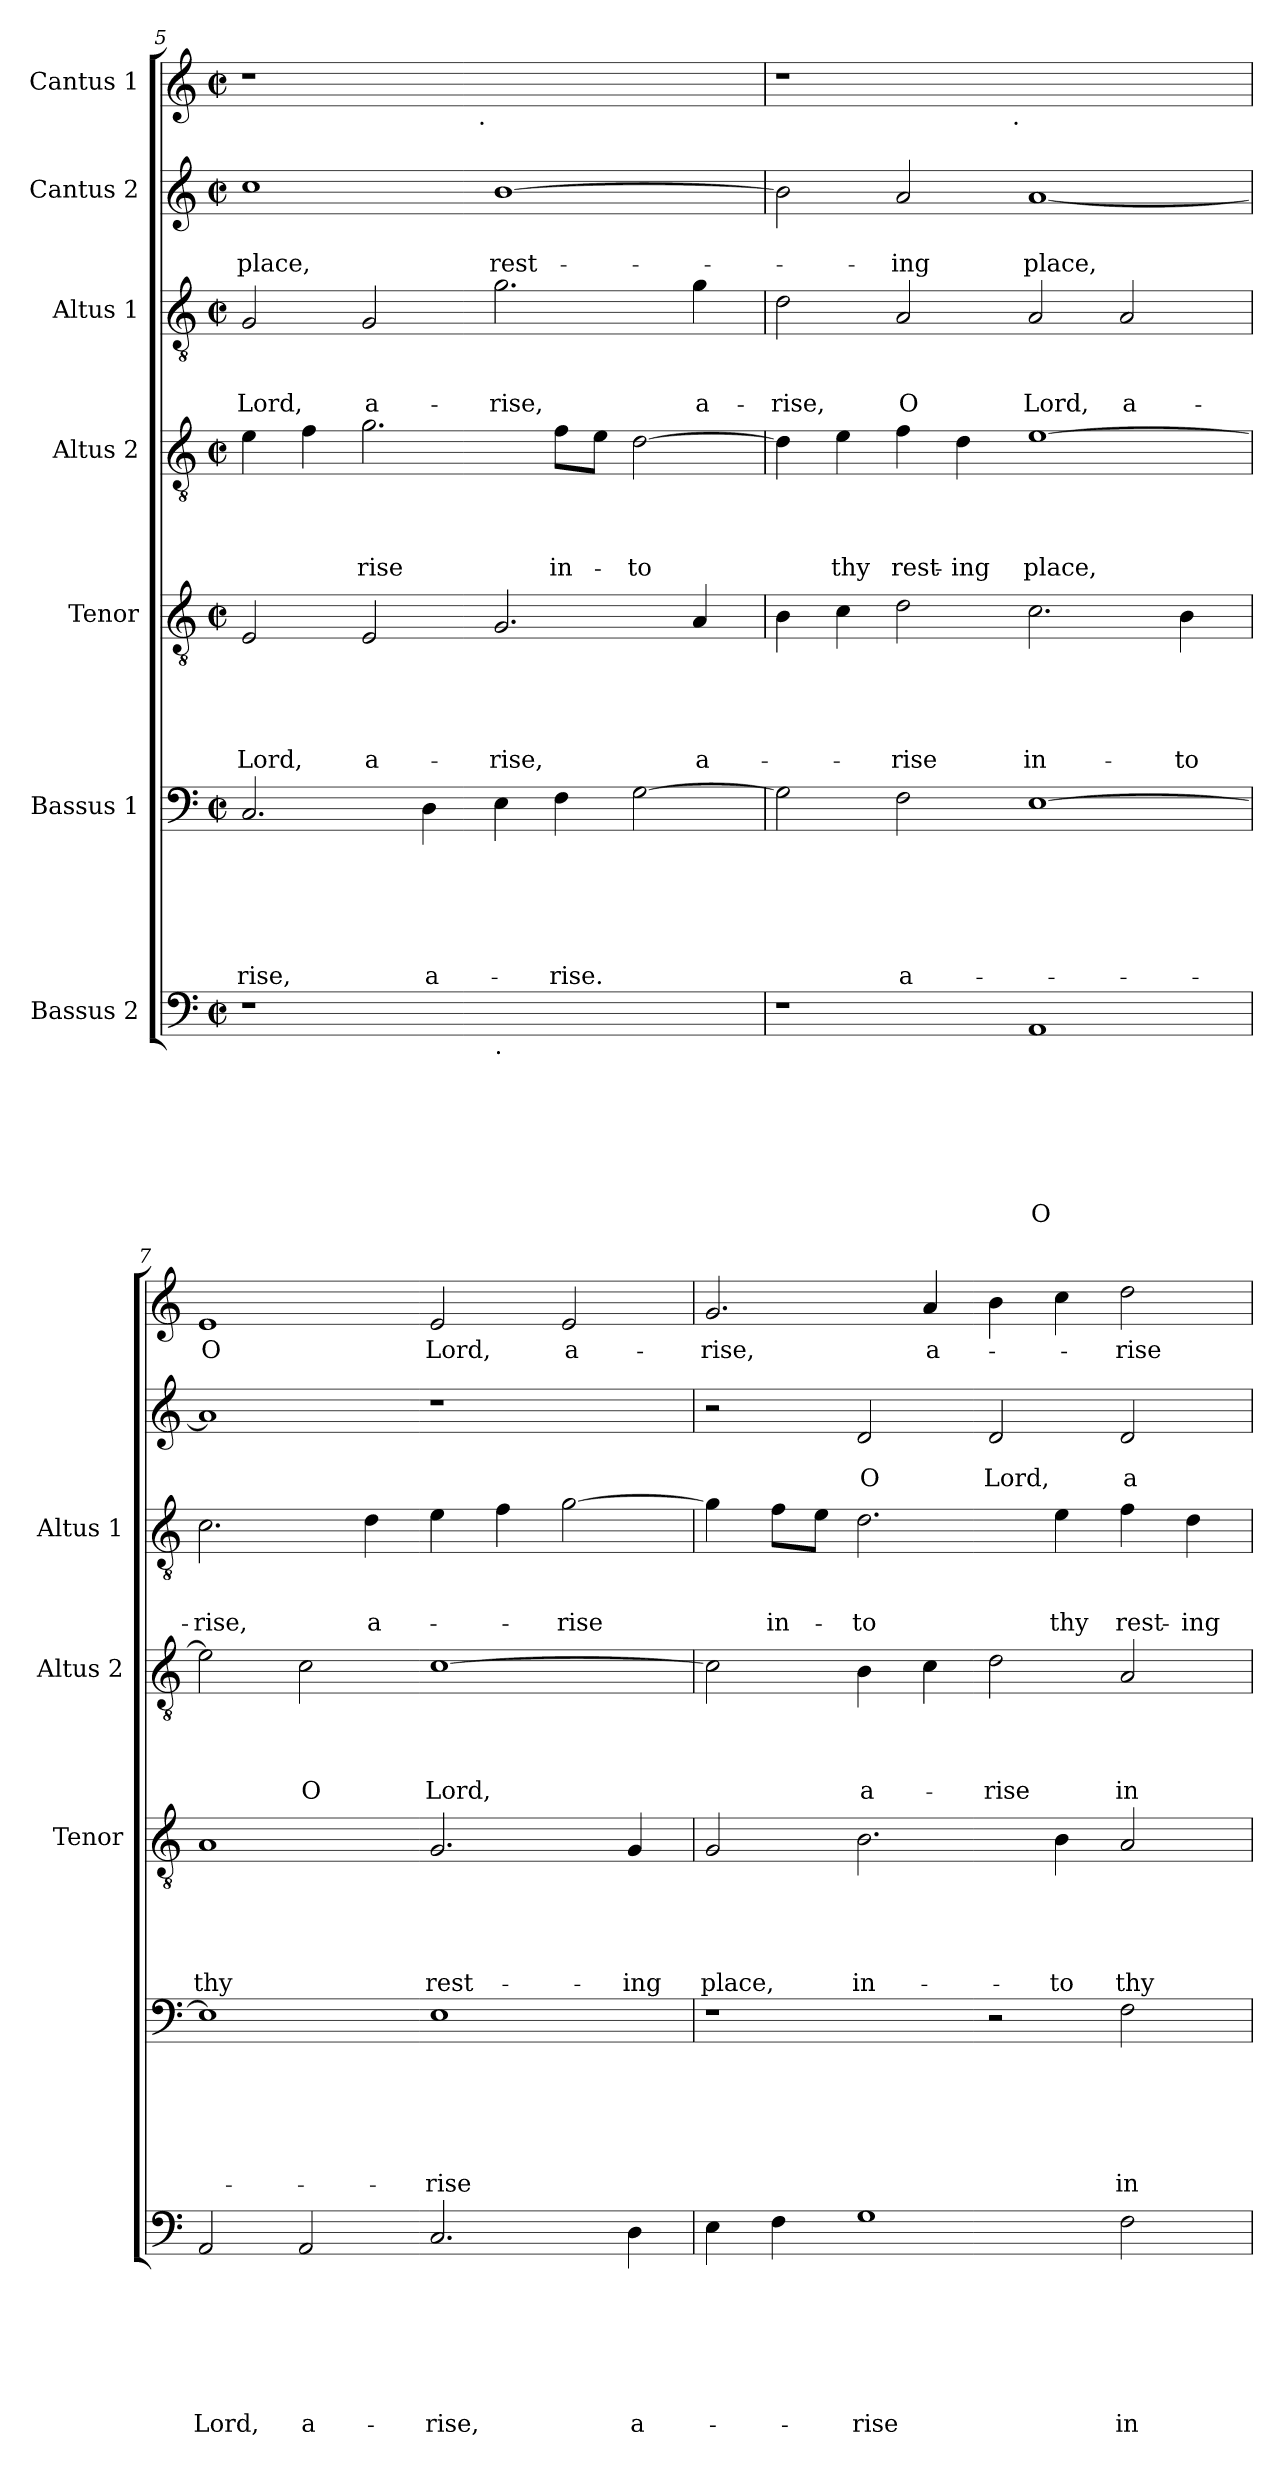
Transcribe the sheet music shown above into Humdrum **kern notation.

**kern	**text	**text	**text	**text	**text	**text	**text	**kern	**text	**text	**text	**text	**text	**text	**kern	**text	**text	**text	**text	**text	**kern	**text	**text	**text	**text	**kern	**text	**text	**text	**kern	**text	**text	**kern	**text
*part7	*part7	*part7	*part7	*part7	*part7	*part7	*part7	*part6	*part6	*part6	*part6	*part6	*part6	*part6	*part5	*part5	*part5	*part5	*part5	*part5	*part4	*part4	*part4	*part4	*part4	*part3	*part3	*part3	*part3	*part2	*part2	*part2	*part1	*part1
*staff7	*staff7	*staff7	*staff7	*staff7	*staff7	*staff7	*staff7	*staff6	*staff6	*staff6	*staff6	*staff6	*staff6	*staff6	*staff5	*staff5	*staff5	*staff5	*staff5	*staff5	*staff4	*staff4	*staff4	*staff4	*staff4	*staff3	*staff3	*staff3	*staff3	*staff2	*staff2	*staff2	*staff1	*staff1
*I"Bassus 2	*	*	*	*	*	*	*	*I"Bassus 1	*	*	*	*	*	*	*I"Tenor	*	*	*	*	*	*I"Altus 2	*	*	*	*	*I"Altus 1	*	*	*	*I"Cantus 2	*	*	*I"Cantus 1	*
*	*	*	*	*	*	*	*	*	*	*	*	*	*	*	*I'Tenor	*	*	*	*	*	*I'Altus 2	*	*	*	*	*I'Altus 1	*	*	*	*	*	*	*	*
*clefF4	*	*	*	*	*	*	*	*clefF4	*	*	*	*	*	*	*clefGv2	*	*	*	*	*	*clefGv2	*	*	*	*	*clefGv2	*	*	*	*clefG2	*	*	*clefG2	*
*k[]	*	*	*	*	*	*	*	*k[]	*	*	*	*	*	*	*k[]	*	*	*	*	*	*k[]	*	*	*	*	*k[]	*	*	*	*k[]	*	*	*k[]	*
*C:	*	*	*	*	*	*	*	*C:	*	*	*	*	*	*	*C:	*	*	*	*	*	*C:	*	*	*	*	*C:	*	*	*	*C:	*	*	*C:	*
*M2/2	*	*	*	*	*	*	*	*M2/2	*	*	*	*	*	*	*M2/2	*	*	*	*	*	*M2/2	*	*	*	*	*M2/2	*	*	*	*M2/2	*	*	*M2/2	*
*met(c|)	*	*	*	*	*	*	*	*met(c|)	*	*	*	*	*	*	*met(c|)	*	*	*	*	*	*met(c|)	*	*	*	*	*met(c|)	*	*	*	*met(c|)	*	*	*met(c|)	*
=5	=5	=5	=5	=5	=5	=5	=5	=5	=5	=5	=5	=5	=5	=5	=5	=5	=5	=5	=5	=5	=5	=5	=5	=5	=5	=5	=5	=5	=5	=5	=5	=5	=5	=5
!	!	!	!	!	!	!	!	!	!	!	!	!	!	!LO:LY:b	!	!	!	!	!	!LO:LY:b	!	!	!	!	!	!	!	!	!LO:LY:b	!	!	!LO:LY:b	!	!
*	*	*	*	*	*	*	*	*	*	*	*	*	*	*	*	*	*	*	*	*	*	*	*	*	*	*	*	*	*	*	*	*	*^	*
1r	.	.	.	.	.	.	.	2.C/	.	.	.	.	.	-rise,	2E/	.	.	.	.	Lord,	4e\	.	.	.	.	2G/	.	.	Lord,	1cc	.	place,	1r	2ryy	.
.	.	.	.	.	.	.	.	.	.	.	.	.	.	.	.	.	.	.	.	.	4f\	.	.	.	.	.	.	.	.	.	.	.	.	.	.
!	!	!	!	!	!	!	!	!	!	!	!	!	!	!	!	!	!	!	!	!LO:LY:b	!	!	!	!	!LO:LY:b	!	!	!	!LO:LY:b	!	!	!	!	!	!
.	.	.	.	.	.	.	.	.	.	.	.	.	.	.	2E/	.	.	.	.	a-	2.g\	.	.	.	-rise	2G/	.	.	a-	.	.	.	.	4...ryy	.
!	!	!	!	!	!	!	!	!	!	!	!	!	!	!LO:LY:b	!	!	!	!	!	!	!	!	!	!	!	!	!	!	!	!	!	!	!	!	!
.	.	.	.	.	.	.	.	4D\	.	.	.	.	.	a-	.	.	.	.	.	.	.	.	.	.	.	.	.	.	.	.	.	.	.	.	.
!	!	!	!	!	!	!	!	!	!	!	!	!	!	!	!	!	!	!	!	!	!	!	!	!	!	!	!	!	!	!	!	!	!	!LO:TX:b:t=.	!
.	.	.	.	.	.	.	.	.	.	.	.	.	.	.	.	.	.	.	.	.	.	.	.	.	.	.	.	.	.	.	.	.	.	1ryy	.
!LO:TX:b:t=.	!	!	!	!	!	!	!	!	!	!	!	!	!	!	!	!	!	!	!	!	!	!	!	!	!	!	!	!	!	!	!	!	!	!	!
!	!	!	!	!	!	!	!	!	!	!	!	!	!	!	!	!	!	!	!	!LO:LY:b	!	!	!	!	!	!	!	!	!LO:LY:b	!	!	!LO:LY:b	!	!	!
1ryy	.	.	.	.	.	.	.	4E\	.	.	.	.	.	.	2.G/	.	.	.	.	-rise,	.	.	.	.	.	2.g\	.	.	-rise,	[<1b	.	rest-	1ryy	.	.
!	!	!	!	!	!	!	!	!	!	!	!	!	!	!LO:LY:b	!	!	!	!	!	!	!	!	!	!	!LO:LY:b	!	!	!	!	!	!	!	!	!	!
.	.	.	.	.	.	.	.	4F\	.	.	.	.	.	-rise.	.	.	.	.	.	.	8f\L	.	.	.	in-	.	.	.	.	.	.	.	.	.	.
.	.	.	.	.	.	.	.	.	.	.	.	.	.	.	.	.	.	.	.	.	8e\J	.	.	.	.	.	.	.	.	.	.	.	.	.	.
!	!	!	!	!	!	!	!	!	!	!	!	!	!	!	!	!	!	!	!	!	!	!	!	!	!LO:LY:b	!	!	!	!	!	!	!	!	!	!
.	.	.	.	.	.	.	.	[<2G\	.	.	.	.	.	.	.	.	.	.	.	.	[<2d\	.	.	.	-to	.	.	.	.	.	.	.	.	.	.
!	!	!	!	!	!	!	!	!	!	!	!	!	!	!	!	!	!	!	!	!LO:LY:b	!	!	!	!	!	!	!	!	!LO:LY:b	!	!	!	!	!	!
.	.	.	.	.	.	.	.	.	.	.	.	.	.	.	4A/	.	.	.	.	a-	.	.	.	.	.	4g\	.	.	a-	.	.	.	.	.	.
.	.	.	.	.	.	.	.	.	.	.	.	.	.	.	.	.	.	.	.	.	.	.	.	.	.	.	.	.	.	.	.	.	.	32ryy	.
!!LO:LB:g=z	!!
=6	=6	=6	=6	=6	=6	=6	=6	=6	=6	=6	=6	=6	=6	=6	=6	=6	=6	=6	=6	=6	=6	=6	=6	=6	=6	=6	=6	=6	=6	=6	=6	=6	=6	=6	=6
!	!	!	!	!	!	!	!	!	!	!	!	!	!	!	!	!	!	!	!	!	!	!	!	!	!	!	!	!	!LO:LY:b	!	!	!	!	!	!
1r	.	.	.	.	.	.	.	2G\]	.	.	.	.	.	.	4B\	.	.	.	.	.	4d\]	.	.	.	.	2d\	.	.	-rise,	2b\]	.	.	1r	2ryy	.
!	!	!	!	!	!	!	!	!	!	!	!	!	!	!	!	!	!	!	!	!	!	!	!	!	!LO:LY:b	!	!	!	!	!	!	!	!	!	!
.	.	.	.	.	.	.	.	.	.	.	.	.	.	.	4c\	.	.	.	.	.	4e\	.	.	.	thy	.	.	.	.	.	.	.	.	.	.
!	!	!	!	!	!	!	!	!	!	!	!	!	!	!LO:LY:b	!	!	!	!	!	!LO:LY:b	!	!	!	!	!LO:LY:b	!	!	!	!LO:LY:b	!	!	!LO:LY:b	!	!	!
.	.	.	.	.	.	.	.	2F\	.	.	.	.	.	a-	2d\	.	.	.	.	-rise	4f\	.	.	.	rest-	2A/	.	.	O	2a/	.	-ing	.	4...ryy	.
!	!	!	!	!	!	!	!	!	!	!	!	!	!	!	!	!	!	!	!	!	!	!	!	!	!LO:LY:b:rj	!	!	!	!	!	!	!	!	!	!
.	.	.	.	.	.	.	.	.	.	.	.	.	.	.	.	.	.	.	.	.	4d\	.	.	.	-ing	.	.	.	.	.	.	.	.	.	.
!	!	!	!	!	!	!	!	!	!	!	!	!	!	!	!	!	!	!	!	!	!	!	!	!	!	!	!	!	!	!	!	!	!	!LO:TX:b:t=.	!
.	.	.	.	.	.	.	.	.	.	.	.	.	.	.	.	.	.	.	.	.	.	.	.	.	.	.	.	.	.	.	.	.	.	1ryy	.
!	!	!	!	!	!	!	!LO:LY:b	!	!	!	!	!	!	!	!	!	!	!	!	!LO:LY:b	!	!	!	!	!LO:LY:b	!	!	!	!LO:LY:b	!	!	!LO:LY:b	!	!	!
1AA	.	.	.	.	.	.	O	[>1E	.	.	.	.	.	.	2.c\	.	.	.	.	in-	[>1e	.	.	.	place,	2A/	.	.	Lord,	[<1a	.	place,	1ryy	.	.
!	!	!	!	!	!	!	!	!	!	!	!	!	!	!	!	!	!	!	!	!	!	!	!	!	!	!	!	!	!LO:LY:b	!	!	!	!	!	!
.	.	.	.	.	.	.	.	.	.	.	.	.	.	.	.	.	.	.	.	.	.	.	.	.	.	2A/	.	.	a-	.	.	.	.	.	.
!	!	!	!	!	!	!	!	!	!	!	!	!	!	!	!	!	!	!	!	!LO:LY:b	!	!	!	!	!	!	!	!	!	!	!	!	!	!	!
.	.	.	.	.	.	.	.	.	.	.	.	.	.	.	4B\	.	.	.	.	-to	.	.	.	.	.	.	.	.	.	.	.	.	.	.	.
.	.	.	.	.	.	.	.	.	.	.	.	.	.	.	.	.	.	.	.	.	.	.	.	.	.	.	.	.	.	.	.	.	.	32ryy	.
=7	=7	=7	=7	=7	=7	=7	=7	=7	=7	=7	=7	=7	=7	=7	=7	=7	=7	=7	=7	=7	=7	=7	=7	=7	=7	=7	=7	=7	=7	=7	=7	=7	=7	=7	=7
!	!	!	!	!	!	!	!LO:LY:b	!	!	!	!	!	!	!	!	!	!	!	!	!LO:LY:b	!	!	!	!	!	!	!	!	!LO:LY:b	!	!	!	!	!	!LO:LY:b
*	*	*	*	*	*	*	*	*	*	*	*	*	*	*	*	*	*	*	*	*	*	*	*	*	*	*	*	*	*	*	*	*	*v	*v	*
2AA/	.	.	.	.	.	.	Lord,	1E]	.	.	.	.	.	.	1A	.	.	.	.	thy	2e\]	.	.	.	.	2.c\	.	.	-rise,	1a]	.	.	1e	O
!	!	!	!	!	!	!	!LO:LY:b	!	!	!	!	!	!	!	!	!	!	!	!	!	!	!	!	!	!LO:LY:b	!	!	!	!	!	!	!	!	!
2AA/	.	.	.	.	.	.	a-	.	.	.	.	.	.	.	.	.	.	.	.	.	2c\	.	.	.	O	.	.	.	.	.	.	.	.	.
!	!	!	!	!	!	!	!	!	!	!	!	!	!	!	!	!	!	!	!	!	!	!	!	!	!	!	!	!	!LO:LY:b	!	!	!	!	!
.	.	.	.	.	.	.	.	.	.	.	.	.	.	.	.	.	.	.	.	.	.	.	.	.	.	4d\	.	.	a-	.	.	.	.	.
!	!	!	!	!	!	!	!LO:LY:b	!	!	!	!	!	!	!LO:LY:b	!	!	!	!	!	!LO:LY:b	!	!	!	!	!LO:LY:b	!	!	!	!	!	!	!	!	!LO:LY:b
2.C/	.	.	.	.	.	.	-rise,	1E	.	.	.	.	.	-rise	2.G/	.	.	.	.	rest-	[>1c	.	.	.	Lord,	4e\	.	.	.	1r	.	.	2e/	Lord,
.	.	.	.	.	.	.	.	.	.	.	.	.	.	.	.	.	.	.	.	.	.	.	.	.	.	4f\	.	.	.	.	.	.	.	.
!	!	!	!	!	!	!	!	!	!	!	!	!	!	!	!	!	!	!	!	!	!	!	!	!	!	!	!	!	!LO:LY:b	!	!	!	!	!LO:LY:b
.	.	.	.	.	.	.	.	.	.	.	.	.	.	.	.	.	.	.	.	.	.	.	.	.	.	[>2g\	.	.	-rise	.	.	.	2e/	a-
!	!	!	!	!	!	!	!LO:LY:b	!	!	!	!	!	!	!	!	!	!	!	!	!LO:LY:b	!	!	!	!	!	!	!	!	!	!	!	!	!	!
4D\	.	.	.	.	.	.	a-	.	.	.	.	.	.	.	4G/	.	.	.	.	-ing	.	.	.	.	.	.	.	.	.	.	.	.	.	.
=8	=8	=8	=8	=8	=8	=8	=8	=8	=8	=8	=8	=8	=8	=8	=8	=8	=8	=8	=8	=8	=8	=8	=8	=8	=8	=8	=8	=8	=8	=8	=8	=8	=8	=8
!	!	!	!	!	!	!	!	!	!	!	!	!	!	!	!	!	!	!	!	!LO:LY:b	!	!	!	!	!	!	!	!	!	!	!	!	!	!LO:LY:b
4E\	.	.	.	.	.	.	.	1r	.	.	.	.	.	.	2G/	.	.	.	.	place,	2c\]	.	.	.	.	4g\]	.	.	.	2r	.	.	2.g/	-rise,
!	!	!	!	!	!	!	!	!	!	!	!	!	!	!	!	!	!	!	!	!	!	!	!	!	!	!	!	!	!LO:LY:b	!	!	!	!	!
4F\	.	.	.	.	.	.	.	.	.	.	.	.	.	.	.	.	.	.	.	.	.	.	.	.	.	8f\L	.	.	in-	.	.	.	.	.
.	.	.	.	.	.	.	.	.	.	.	.	.	.	.	.	.	.	.	.	.	.	.	.	.	.	8e\J	.	.	.	.	.	.	.	.
!	!	!	!	!	!	!	!LO:LY:b	!	!	!	!	!	!	!	!	!	!	!	!	!LO:LY:b	!	!	!	!	!LO:LY:b	!	!	!	!LO:LY:b	!	!	!LO:LY:b	!	!
1G	.	.	.	.	.	.	-rise	.	.	.	.	.	.	.	2.B\	.	.	.	.	in-	4B\	.	.	.	a-	2.d\	.	.	-to	2d/	.	O	.	.
!	!	!	!	!	!	!	!	!	!	!	!	!	!	!	!	!	!	!	!	!	!	!	!	!	!	!	!	!	!	!	!	!	!	!LO:LY:b
.	.	.	.	.	.	.	.	.	.	.	.	.	.	.	.	.	.	.	.	.	4c\	.	.	.	.	.	.	.	.	.	.	.	4a/	a-
!	!	!	!	!	!	!	!	!	!	!	!	!	!	!	!	!	!	!	!	!	!	!	!	!	!LO:LY:b	!	!	!	!	!	!	!LO:LY:b	!	!
.	.	.	.	.	.	.	.	2r	.	.	.	.	.	.	.	.	.	.	.	.	2d\	.	.	.	-rise	.	.	.	.	2d/	.	Lord,	4b\	.
!	!	!	!	!	!	!	!	!	!	!	!	!	!	!	!	!	!	!	!	!LO:LY:b	!	!	!	!	!	!	!	!	!LO:LY:b	!	!	!	!	!
.	.	.	.	.	.	.	.	.	.	.	.	.	.	.	4B\	.	.	.	.	-to	.	.	.	.	.	4e\	.	.	thy	.	.	.	4cc\	.
!	!	!	!	!	!	!	!LO:LY:b	!	!	!	!	!	!	!LO:LY:b	!	!	!	!	!	!LO:LY:b	!	!	!	!	!LO:LY:b	!	!	!	!LO:LY:b	!	!	!LO:LY:b	!	!LO:LY:b
2F\	.	.	.	.	.	.	in-	2F\	.	.	.	.	.	in-	2A/	.	.	.	.	thy	2A/	.	.	.	in-	4f\	.	.	rest-	2d/	.	a-	2dd\	-rise
!	!	!	!	!	!	!	!	!	!	!	!	!	!	!	!	!	!	!	!	!	!	!	!	!	!	!	!	!	!LO:LY:b:rj	!	!	!	!	!
.	.	.	.	.	.	.	.	.	.	.	.	.	.	.	.	.	.	.	.	.	.	.	.	.	.	4d\	.	.	-ing	.	.	.	.	.
=	=	=	=	=	=	=	=	=	=	=	=	=	=	=	=	=	=	=	=	=	=	=	=	=	=	=	=	=	=	=	=	=	=	=
*-	*-	*-	*-	*-	*-	*-	*-	*-	*-	*-	*-	*-	*-	*-	*-	*-	*-	*-	*-	*-	*-	*-	*-	*-	*-	*-	*-	*-	*-	*-	*-	*-	*-	*-
